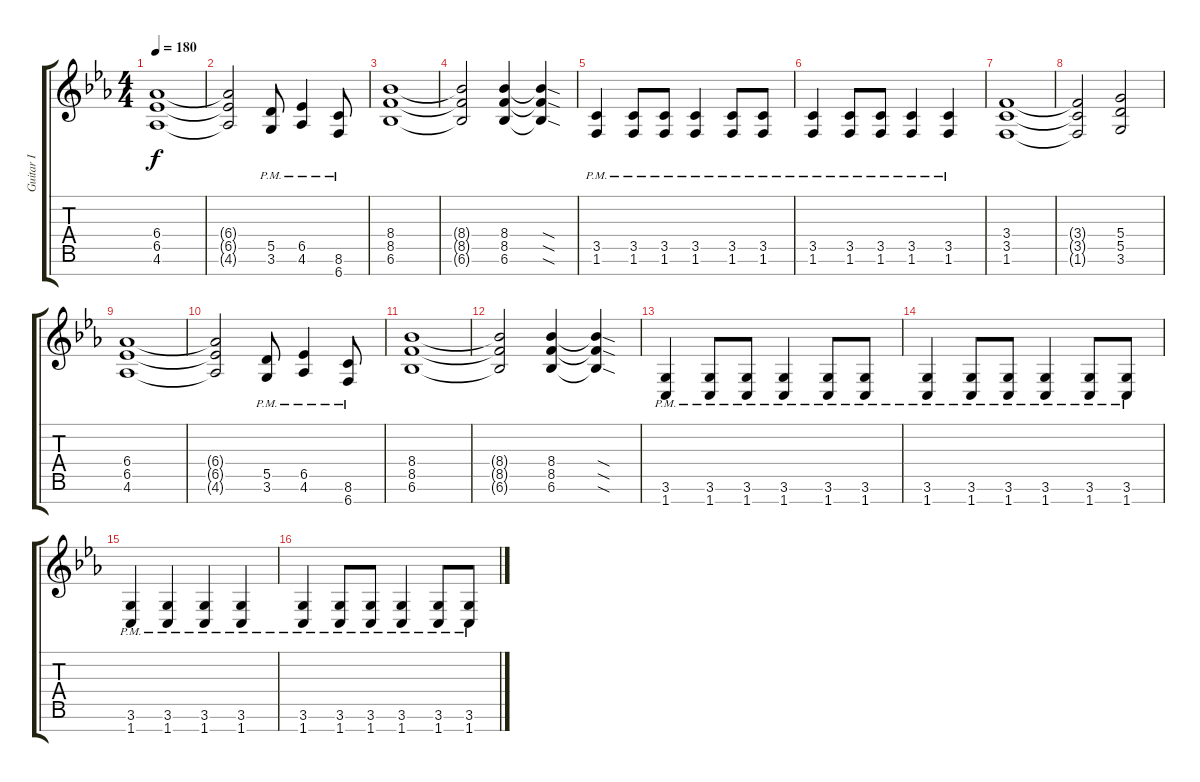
\track ("Guitar I" "Guitar I") {instrument distortionguitar}
\staff {score tabs}
\tuning (E4 B3 G3 D3 A2 E2 B1) {hide}
\ts (4 4)
\tempo 180
\clef g2
\ks eb
(6.4 6.5 4.6).1{dy f} |
(6.4{t} 6.5{t} 4.6{t}).2 (5.5{pm} 3.6{pm}).8 (6.5{pm} 4.6{pm}).4 (8.6{pm} 6.7{pm}).8 |
(8.4 8.5 6.6).1 |
(8.4{t} 8.5{t} 6.6{t}).2 (8.4 8.5 6.6).4 (8.4{sod t} 8.5{sod t} 6.6{sod t}).4 |
(3.5{pm} 1.6{pm}).4 (3.5{pm} 1.6{pm}).8 (3.5{pm} 1.6{pm}).8 (3.5{pm} 1.6{pm}).4 (3.5{pm} 1.6{pm}).8 (3.5{pm} 1.6{pm}).8 |
(3.5{pm} 1.6{pm}).4 (3.5{pm} 1.6{pm}).8 (3.5{pm} 1.6{pm}).8 (3.5{pm} 1.6{pm}).4 (3.5{pm} 1.6{pm}).4 |
(3.4 3.5 1.6).1 |
(3.4{t} 3.5{t} 1.6{t}).2 (5.4 5.5 3.6).2 |
(6.4 6.5 4.6).1 |
(6.4{t} 6.5{t} 4.6{t}).2 (5.5{pm} 3.6{pm}).8 (6.5{pm} 4.6{pm}).4 (8.6{pm} 6.7{pm}).8 |
(8.4 8.5 6.6).1 |
(8.4{t} 8.5{t} 6.6{t}).2 (8.4 8.5 6.6).4 (8.4{sod t} 8.5{sod t} 6.6{sod t}).4 |
(3.6{pm} 1.7{pm}).4 (3.6{pm} 1.7{pm}).8 (3.6{pm} 1.7{pm}).8 (3.6{pm} 1.7{pm}).4 (3.6{pm} 1.7{pm}).8 (3.6{pm} 1.7{pm}).8 |
(3.6{pm} 1.7{pm}).4 (3.6{pm} 1.7{pm}).8 (3.6{pm} 1.7{pm}).8 (3.6{pm} 1.7{pm}).4 (3.6{pm} 1.7{pm}).8 (3.6{pm} 1.7{pm}).8 |
(3.6{pm} 1.7{pm}).4 (3.6{pm} 1.7{pm}).4 (3.6{pm} 1.7{pm}).4 (3.6{pm} 1.7{pm}).4 |
(3.6{pm} 1.7{pm}).4 (3.6{pm} 1.7{pm}).8 (3.6{pm} 1.7{pm}).8 (3.6{pm} 1.7{pm}).4 (3.6{pm} 1.7{pm}).8 (3.6{pm} 1.7{pm}).8
